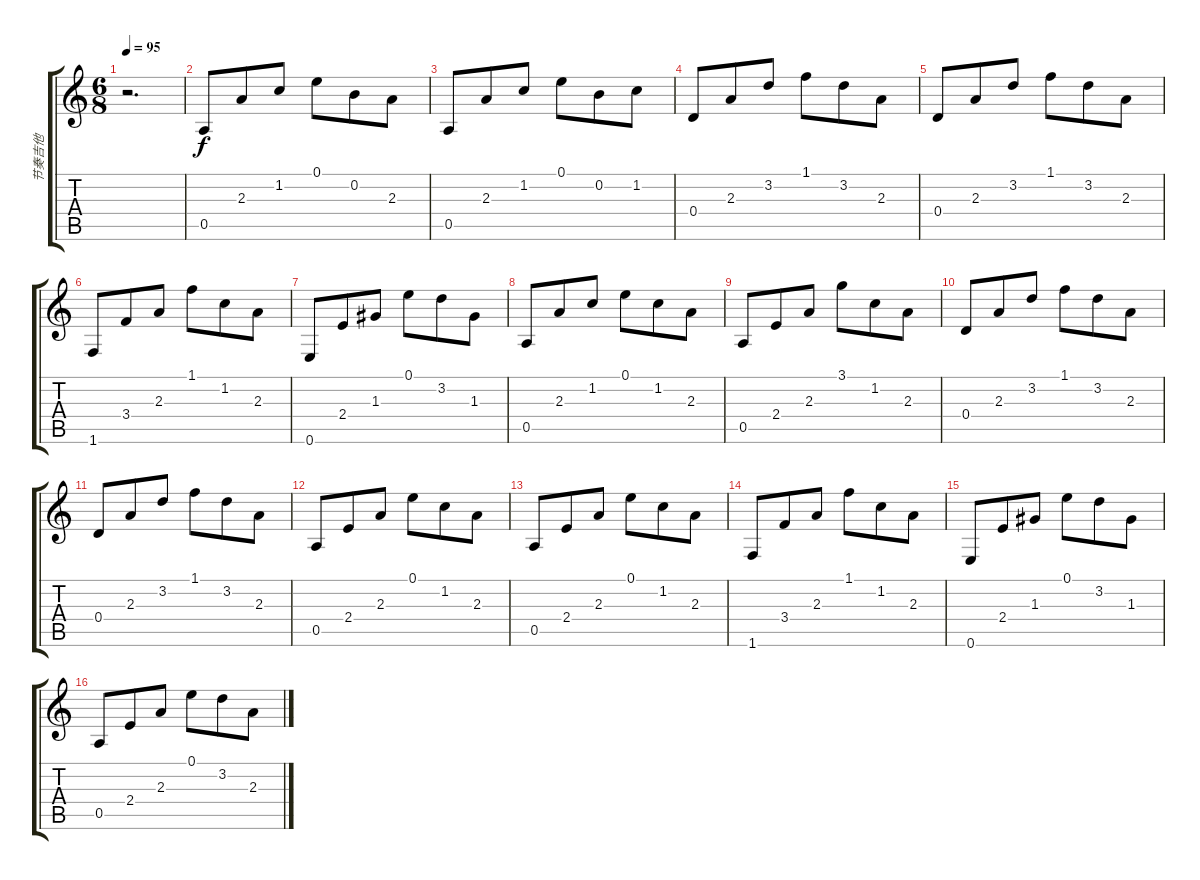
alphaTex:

\track ("节奏吉他" "节奏吉他") {instrument acousticguitarnylon}
\staff {score tabs}
\tuning (E4 B3 G3 D3 A2 E2) {hide}
\ts (6 8)
\tempo 95
\clef g2
\ks c
r.2{d dy f instrument acousticguitarnylon} |
0.5.8 2.3.8 1.2.8 0.1.8 0.2.8 2.3.8 |
0.5.8 2.3.8 1.2.8 0.1.8 0.2.8 1.2.8 |
0.4.8 2.3.8 3.2.8 1.1.8 3.2.8 2.3.8 |
0.4.8 2.3.8 3.2.8 1.1.8 3.2.8 2.3.8 |
1.6.8 3.4.8 2.3.8 1.1.8 1.2.8 2.3.8 |
0.6.8 2.4.8 1.3.8 0.1.8 3.2.8 1.3.8 |
0.5.8 2.3.8 1.2.8 0.1.8 1.2.8 2.3.8 |
0.5.8 2.4.8 2.3.8 3.1.8 1.2.8 2.3.8 |
0.4.8 2.3.8 3.2.8 1.1.8 3.2.8 2.3.8 |
0.4.8 2.3.8 3.2.8 1.1.8 3.2.8 2.3.8 |
0.5.8 2.4.8 2.3.8 0.1.8 1.2.8 2.3.8 |
0.5.8 2.4.8 2.3.8 0.1.8 1.2.8 2.3.8 |
1.6.8 3.4.8 2.3.8 1.1.8 1.2.8 2.3.8 |
0.6.8 2.4.8 1.3.8 0.1.8 3.2.8 1.3.8 |
0.5.8 2.4.8 2.3.8 0.1.8 3.2.8 2.3.8
